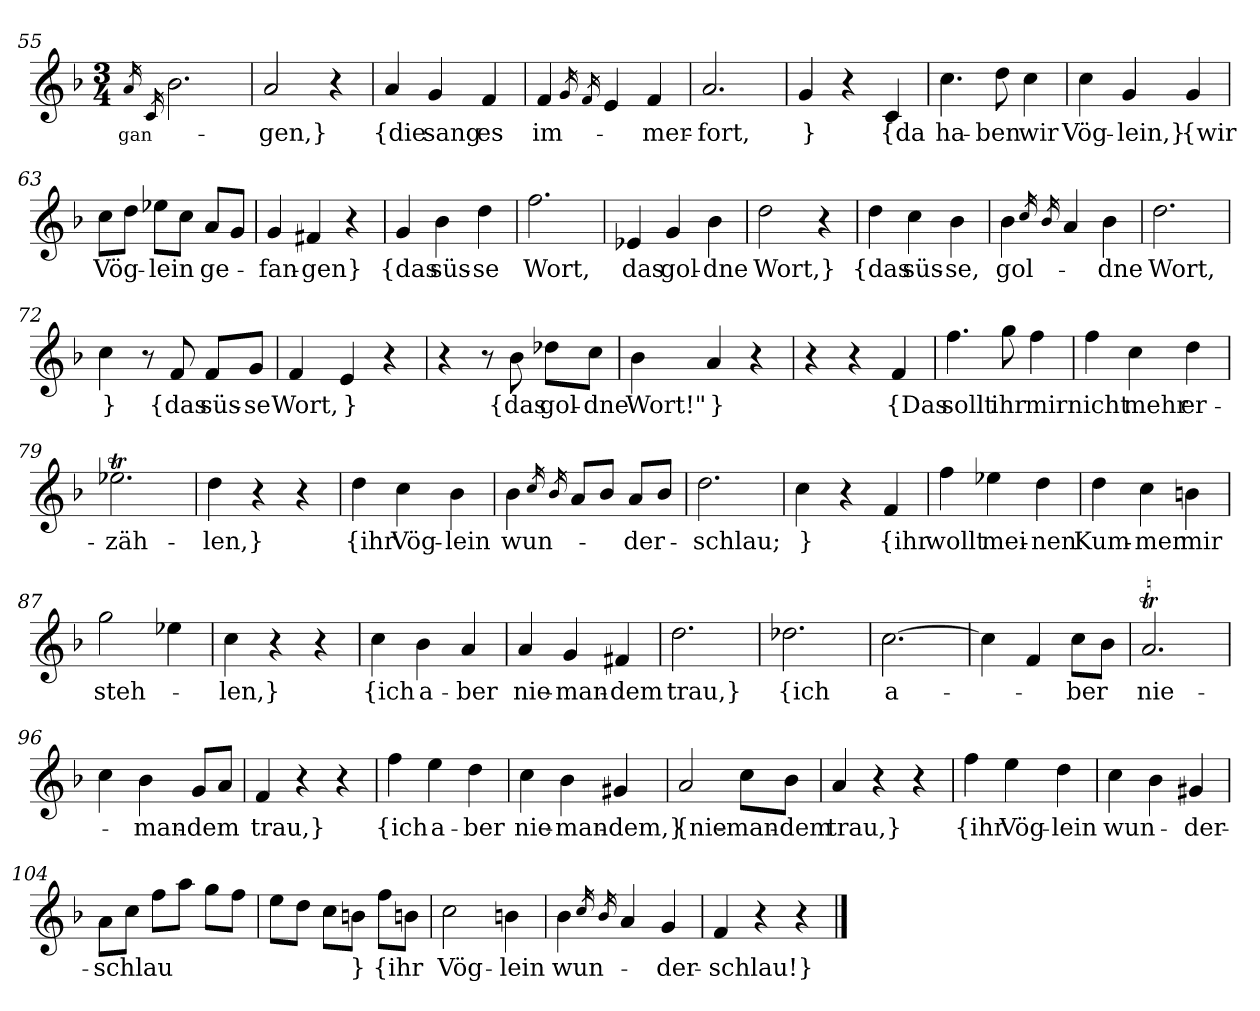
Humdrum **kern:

**kern	**text
*part1	*part1
*staff1	*staff1
*clefG2	*
*k[b-]	*
*M3/4	*
=55	=55
16qa	-gan-
16qc	.
2.b-	.
=56	=56
2a	-gen,}
4r	.
=57	=57
4a	{die
4g	sang
4f	es
=58	=58
4f	im-
16qg	.
16qf	.
4e	.
4f	-mer-
=59	=59
2.a	-fort,
=60	=60
4g	}
4r	.
4c	{da
=61	=61
4.cc	ha-
8dd	-ben
4cc	wir
=62	=62
4cc	Vög-
4g	-lein,}
4g	{wir
=63	=63
8cc\L	Vög-
8dd\J	.
8ee-X\L	-lein
8cc\J	.
8a/L	ge-
8g/J	.
=64	=64
4g	-fan-
4f#X	-gen}
4r	.
=65	=65
4g	{das
4b-	süs-
4dd	-se
=66	=66
2.ff	Wort,
=67	=67
4e-X	das
4g	gol-
4b-	-dne
=68	=68
2dd	Wort,}
4r	.
=69	=69
4dd	{das
4cc	süs-
4b-	-se,
=70	=70
4b-	gol-
16qcc	.
16qb-	.
4a	.
4b-	-dne
=71	=71
2.dd	Wort,
=72	=72
4cc	}
8r	.
8f	{das
8f/L	süs-
8g/J	-se
=73	=73
4f	Wort,
4e	}
4r	.
=74	=74
4r	.
8r	.
8b-	{das
8dd-X\L	gol-
8cc\J	-dne
=75	=75
4b-	Wort!"
4a	}
4r	.
=76	=76
4r	.
4r	.
4f	{Das
=77	=77
4.ff	sollt
8gg	ihr
4ff	mir
=78	=78
4ff	nicht
4cc	mehr
4dd	er-
=79	=79
2.ee-XT	-zäh-
=80	=80
4dd	-len,}
4r	.
4r	.
=81	=81
4dd	{ihr
4cc	Vög-
4b-	-lein
=82	=82
4b-	wun-
16qcc	.
16qb-	.
8a/L	.
8b-/J	.
8a/L	-der-
8b-/J	.
=83	=83
2.dd	-schlau;
=84	=84
4cc	}
4r	.
4f	{ihr
=85	=85
4ff	wollt
4ee-X	mei-
4dd	-nen
=86	=86
4dd	Kum-
4cc	-mer
4bn	mir
=87	=87
2gg	steh-
4ee-X	.
=88	=88
4cc	-len,}
4r	.
4r	.
=89	=89
4cc	{ich
4b-	a-
4a	-ber
=90	=90
4a	nie-
4g	-man-
4f#X	-dem
=91	=91
2.dd	trau,}
=92	=92
2.dd-X	{ich
=93	=93
[2.cc	a-
=94	=94
4cc]	.
4f	.
8cc\L	-ber
8b-\J	.
=95	=95
2.aT	nie-
=96	=96
4cc	.
4b-	man-
8g/L	-dem
8a/J	.
=97	=97
4f	trau,}
4r	.
4r	.
=98	=98
4ff	{ich
4ee	a-
4dd	-ber
=99	=99
4cc	nie-
4b-	-man-
4g#X	-dem,}
=100	=100
2a	{nie-
8cc\L	-man-
8b-\J	-dem
=101	=101
4a	trau,}
4r	.
4r	.
=102	=102
4ff	{ihr
4ee	Vög-
4dd	-lein
=103	=103
4cc	wun-
4b-	.
4g#X	-der-
=104	=104
8a\L	schlau
8cc\J	.
8ff\L	.
8aa\J	.
8gg\L	.
8ff\J	.
=105	=105
8ee\L	.
8dd\J	.
8cc\L	.
8bn\J	}
8ff\L	{ihr
8bn\J	.
=106	=106
2cc	Vög-
4bn	-lein
=107	=107
4b-	wun-
16qcc	.
16qb-	.
4a	.
4g	-der-
=108	=108
4f	-schlau!}
4r	.
4r	.
==	==
*-	*-
